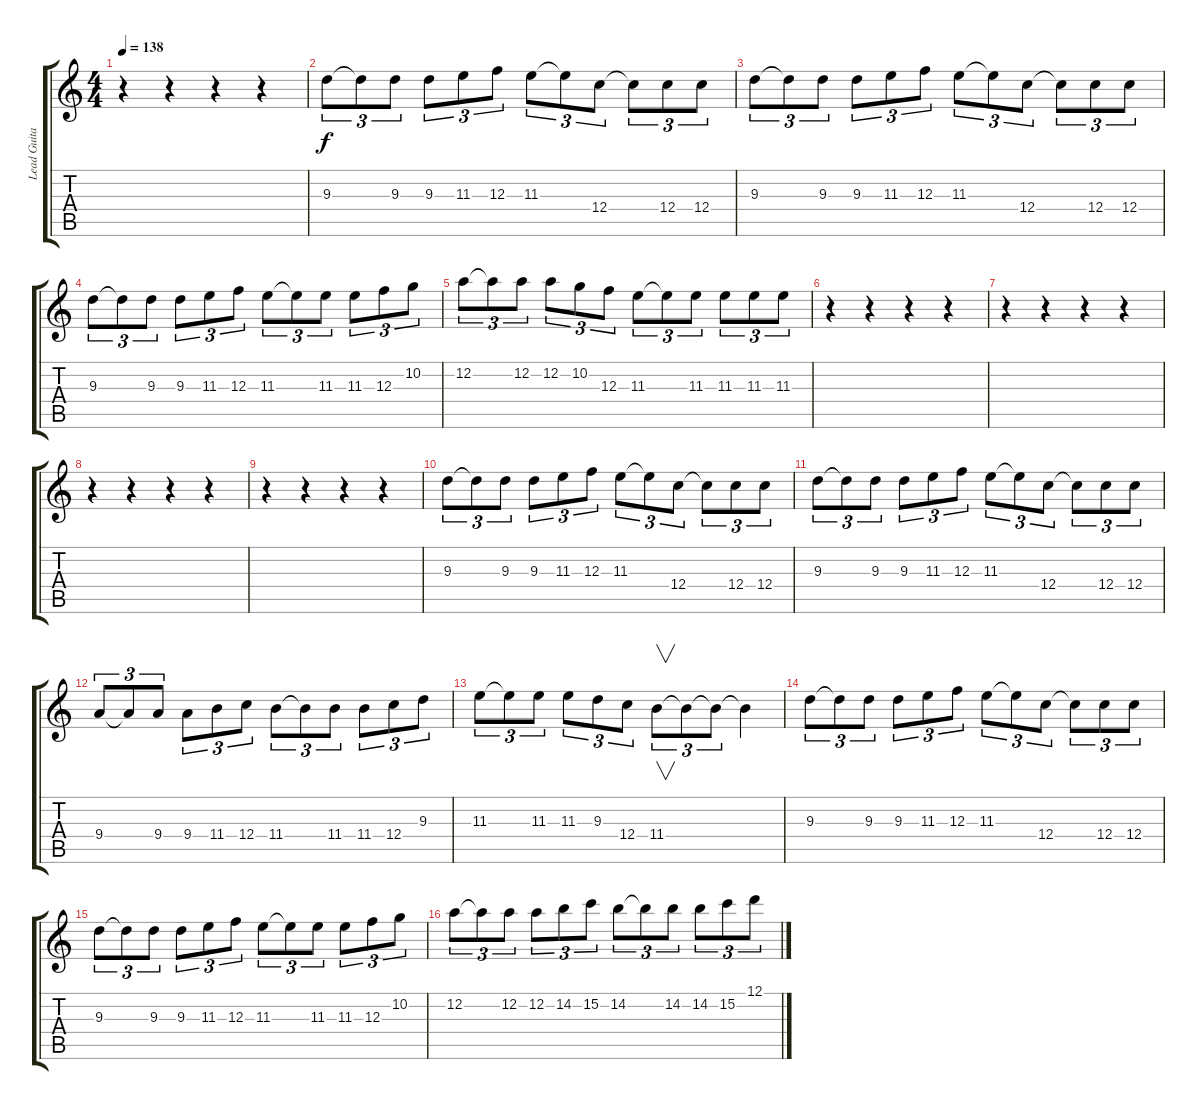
\track ("Lead Guitar" "Lead Guita") {instrument distortionguitar}
\staff {score tabs}
\tuning (D4 A3 F3 C3 G2 D2) {hide}
\ts (4 4)
\tempo 138
\clef g2
\ks c
r.4{dy mf} r.4 r.4 r.4 |
9.3.8{tu (3 2) dy f} 9.3{t}.8{tu (3 2)} 9.3.8{tu (3 2)} 9.3.8{tu (3 2)} 11.3.8{tu (3 2)} 12.3.8{tu (3 2)} 11.3.8{tu (3 2)} 11.3{t}.8{tu (3 2)} 12.4.8{tu (3 2)} 12.4{t}.8{tu (3 2)} 12.4.8{tu (3 2)} 12.4.8{tu (3 2)} |
9.3.8{tu (3 2)} 9.3{t}.8{tu (3 2)} 9.3.8{tu (3 2)} 9.3.8{tu (3 2)} 11.3.8{tu (3 2)} 12.3.8{tu (3 2)} 11.3.8{tu (3 2)} 11.3{t}.8{tu (3 2)} 12.4.8{tu (3 2)} 12.4{t}.8{tu (3 2)} 12.4.8{tu (3 2)} 12.4.8{tu (3 2)} |
9.3.8{tu (3 2)} 9.3{t}.8{tu (3 2)} 9.3.8{tu (3 2)} 9.3.8{tu (3 2)} 11.3.8{tu (3 2)} 12.3.8{tu (3 2)} 11.3.8{tu (3 2)} 11.3{t}.8{tu (3 2)} 11.3.8{tu (3 2)} 11.3.8{tu (3 2)} 12.3.8{tu (3 2)} 10.2.8{tu (3 2)} |
12.2.8{tu (3 2)} 12.2{t}.8{tu (3 2)} 12.2.8{tu (3 2)} 12.2.8{tu (3 2)} 10.2.8{tu (3 2)} 12.3.8{tu (3 2)} 11.3.8{tu (3 2)} 11.3{t}.8{tu (3 2)} 11.3.8{tu (3 2)} 11.3.8{tu (3 2)} 11.3.8{tu (3 2)} 11.3.8{tu (3 2)} |
r.4 r.4 r.4 r.4 |
r.4 r.4 r.4 r.4 |
r.4 r.4 r.4 r.4 |
r.4 r.4 r.4 r.4 |
9.3.8{tu (3 2)} 9.3{t}.8{tu (3 2)} 9.3.8{tu (3 2)} 9.3.8{tu (3 2)} 11.3.8{tu (3 2)} 12.3.8{tu (3 2)} 11.3.8{tu (3 2)} 11.3{t}.8{tu (3 2)} 12.4.8{tu (3 2)} 12.4{t}.8{tu (3 2)} 12.4.8{tu (3 2)} 12.4.8{tu (3 2)} |
9.3.8{tu (3 2)} 9.3{t}.8{tu (3 2)} 9.3.8{tu (3 2)} 9.3.8{tu (3 2)} 11.3.8{tu (3 2)} 12.3.8{tu (3 2)} 11.3.8{tu (3 2)} 11.3{t}.8{tu (3 2)} 12.4.8{tu (3 2)} 12.4{t}.8{tu (3 2)} 12.4.8{tu (3 2)} 12.4.8{tu (3 2)} |
9.4.8{tu (3 2)} 9.4{t}.8{tu (3 2)} 9.4.8{tu (3 2)} 9.4.8{tu (3 2)} 11.4.8{tu (3 2)} 12.4.8{tu (3 2)} 11.4.8{tu (3 2)} 11.4{t}.8{tu (3 2)} 11.4.8{tu (3 2)} 11.4.8{tu (3 2)} 12.4.8{tu (3 2)} 9.3.8{tu (3 2)} |
11.3.8{tu (3 2)} 11.3{t}.8{tu (3 2)} 11.3.8{tu (3 2)} 11.3.8{tu (3 2)} 9.3.8{tu (3 2)} 12.4.8{tu (3 2)} 11.4.8{v tu (3 2)} 11.4{t}.8{tu (3 2)} 11.4{t}.8{tu (3 2)} 11.4{t}.4 |
9.3.8{tu (3 2)} 9.3{t}.8{tu (3 2)} 9.3.8{tu (3 2)} 9.3.8{tu (3 2)} 11.3.8{tu (3 2)} 12.3.8{tu (3 2)} 11.3.8{tu (3 2)} 11.3{t}.8{tu (3 2)} 12.4.8{tu (3 2)} 12.4{t}.8{tu (3 2)} 12.4.8{tu (3 2)} 12.4.8{tu (3 2)} |
9.3.8{tu (3 2)} 9.3{t}.8{tu (3 2)} 9.3.8{tu (3 2)} 9.3.8{tu (3 2)} 11.3.8{tu (3 2)} 12.3.8{tu (3 2)} 11.3.8{tu (3 2)} 11.3{t}.8{tu (3 2)} 11.3.8{tu (3 2)} 11.3.8{tu (3 2)} 12.3.8{tu (3 2)} 10.2.8{tu (3 2)} |
12.2.8{tu (3 2)} 12.2{t}.8{tu (3 2)} 12.2.8{tu (3 2)} 12.2.8{tu (3 2)} 14.2.8{tu (3 2)} 15.2.8{tu (3 2)} 14.2.8{tu (3 2)} 14.2{t}.8{tu (3 2)} 14.2.8{tu (3 2)} 14.2.8{tu (3 2)} 15.2.8{tu (3 2)} 12.1.8{tu (3 2)}
